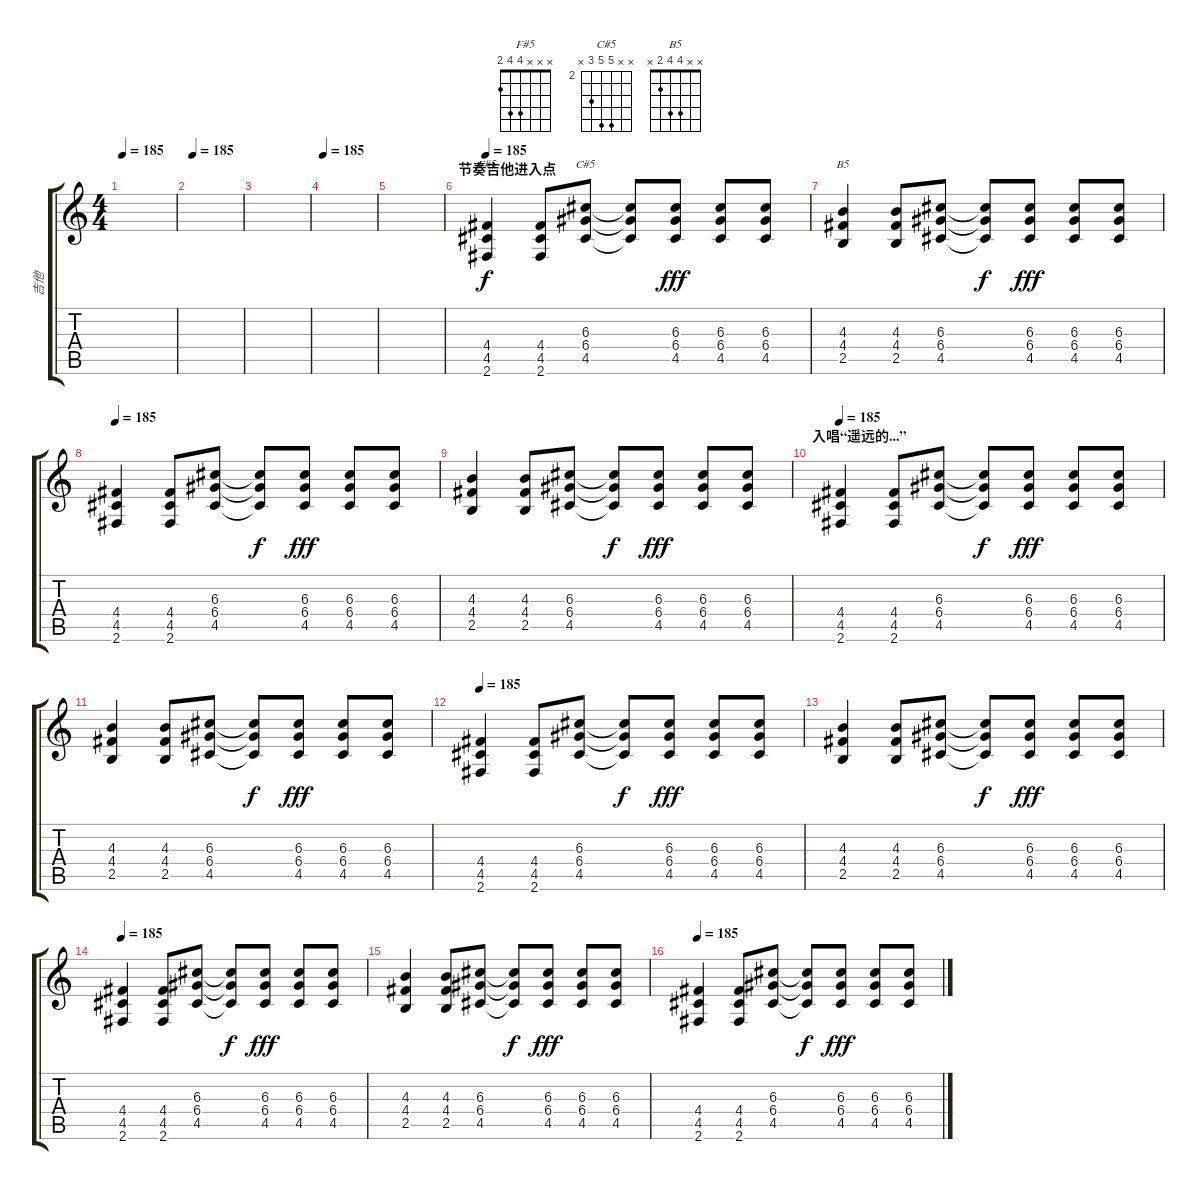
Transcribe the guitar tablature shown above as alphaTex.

\track ("吉他" "吉他") {instrument overdrivenguitar}
\staff {score tabs}
\tuning (E4 B3 G3 D3 A2 E2) {hide}
\chord ("F#5" x x x 4 4 2)
\chord ("C#5" x x 6 6 4 x) {firstfret 2}
\chord ("B5" x x 4 4 2 x)
\ts (4 4)
\tempo 185
\clef g2
\ks c
|
\tempo (185 0.0625)
|
|
\tempo 185
|
|
\section ("" "节奏吉他进入点")
\tempo 185
(4.4 4.5 2.6).4{ch "F#5"} (4.4 4.5 2.6).8 (6.3 6.4 4.5).8{ch "C#5"} (6.3{t} 6.4{t} 4.5{t}).8{dy f} (6.3 6.4 4.5).8{dy fff} (6.3 6.4 4.5).8 (6.3 6.4 4.5).8 |
(4.3 4.4 2.5).4{ch "B5"} (4.3 4.4 2.5).8 (6.3 6.4 4.5).8 (6.3{t} 6.4{t} 4.5{t}).8{dy f} (6.3 6.4 4.5).8{dy fff} (6.3 6.4 4.5).8 (6.3 6.4 4.5).8 |
\tempo 185
(4.4 4.5 2.6).4 (4.4 4.5 2.6).8 (6.3 6.4 4.5).8 (6.3{t} 6.4{t} 4.5{t}).8{dy f} (6.3 6.4 4.5).8{dy fff} (6.3 6.4 4.5).8 (6.3 6.4 4.5).8 |
(4.3 4.4 2.5).4 (4.3 4.4 2.5).8 (6.3 6.4 4.5).8 (6.3{t} 6.4{t} 4.5{t}).8{dy f} (6.3 6.4 4.5).8{dy fff} (6.3 6.4 4.5).8 (6.3 6.4 4.5).8 |
\section ("" "入唱“遥远的...”")
\tempo 185
(4.4 4.5 2.6).4 (4.4 4.5 2.6).8 (6.3 6.4 4.5).8 (6.3{t} 6.4{t} 4.5{t}).8{dy f} (6.3 6.4 4.5).8{dy fff} (6.3 6.4 4.5).8 (6.3 6.4 4.5).8 |
(4.3 4.4 2.5).4 (4.3 4.4 2.5).8 (6.3 6.4 4.5).8 (6.3{t} 6.4{t} 4.5{t}).8{dy f} (6.3 6.4 4.5).8{dy fff} (6.3 6.4 4.5).8 (6.3 6.4 4.5).8 |
\tempo 185
(4.4 4.5 2.6).4 (4.4 4.5 2.6).8 (6.3 6.4 4.5).8 (6.3{t} 6.4{t} 4.5{t}).8{dy f} (6.3 6.4 4.5).8{dy fff} (6.3 6.4 4.5).8 (6.3 6.4 4.5).8 |
(4.3 4.4 2.5).4 (4.3 4.4 2.5).8 (6.3 6.4 4.5).8 (6.3{t} 6.4{t} 4.5{t}).8{dy f} (6.3 6.4 4.5).8{dy fff} (6.3 6.4 4.5).8 (6.3 6.4 4.5).8 |
\tempo 185
(4.4 4.5 2.6).4 (4.4 4.5 2.6).8 (6.3 6.4 4.5).8 (6.3{t} 6.4{t} 4.5{t}).8{dy f} (6.3 6.4 4.5).8{dy fff} (6.3 6.4 4.5).8 (6.3 6.4 4.5).8 |
(4.3 4.4 2.5).4 (4.3 4.4 2.5).8 (6.3 6.4 4.5).8 (6.3{t} 6.4{t} 4.5{t}).8{dy f} (6.3 6.4 4.5).8{dy fff} (6.3 6.4 4.5).8 (6.3 6.4 4.5).8 |
\tempo 185
(4.4 4.5 2.6).4 (4.4 4.5 2.6).8 (6.3 6.4 4.5).8 (6.3{t} 6.4{t} 4.5{t}).8{dy f} (6.3 6.4 4.5).8{dy fff} (6.3 6.4 4.5).8 (6.3 6.4 4.5).8
